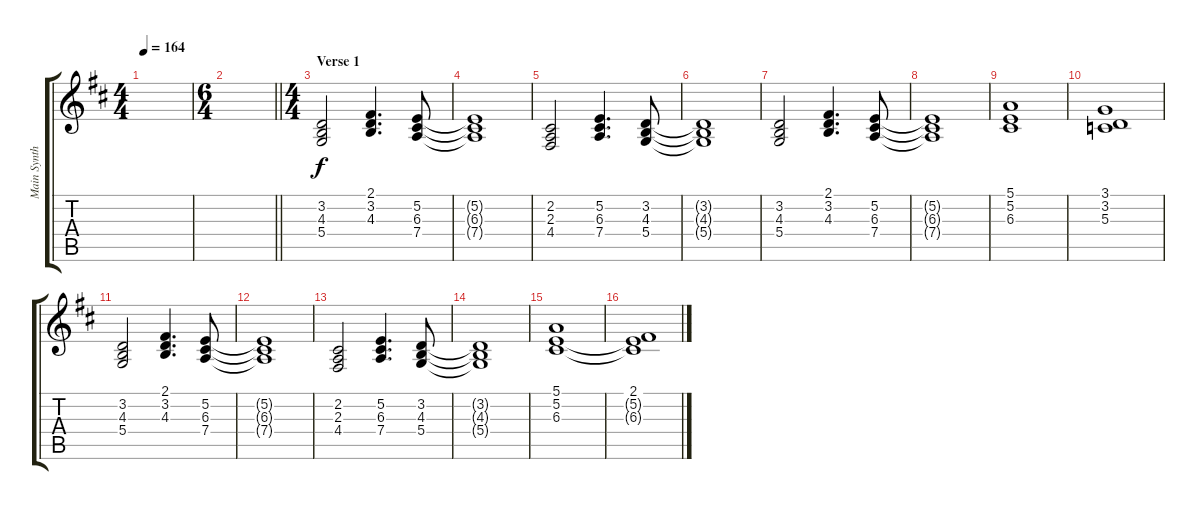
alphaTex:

\track ("Main Synth" "Main Synth") {instrument lead1square}
\staff {score tabs}
\tuning (E4 B3 G3 D3 A2 E2) {hide}
\ts (4 4)
\tempo 164
\clef g2
\ks bminor
|
\ts (6 4)
\barLineRight lightlight
|
\ts (4 4)
\section ("" "Verse 1")
(3.2 4.3 5.4).2 (2.1 3.2 4.3).4{d} (5.2 6.3 7.4).8 |
(5.2{t} 6.3{t} 7.4{t}).1 |
(2.2 2.3 4.4).2 (5.2 6.3 7.4).4{d} (3.2 4.3 5.4).8 |
(3.2{t} 4.3{t} 5.4{t}).1 |
(3.2 4.3 5.4).2 (2.1 3.2 4.3).4{d} (5.2 6.3 7.4).8 |
(5.2{t} 6.3{t} 7.4{t}).1 |
(5.1 5.2 6.3).1 |
(3.1 3.2 5.3).1 |
(3.2 4.3 5.4).2 (2.1 3.2 4.3).4{d} (5.2 6.3 7.4).8 |
(5.2{t} 6.3{t} 7.4{t}).1 |
(2.2 2.3 4.4).2 (5.2 6.3 7.4).4{d} (3.2 4.3 5.4).8 |
(3.2{t} 4.3{t} 5.4{t}).1 |
(5.1 5.2 6.3).1 |
(2.1 5.2{t} 6.3{t}).1
